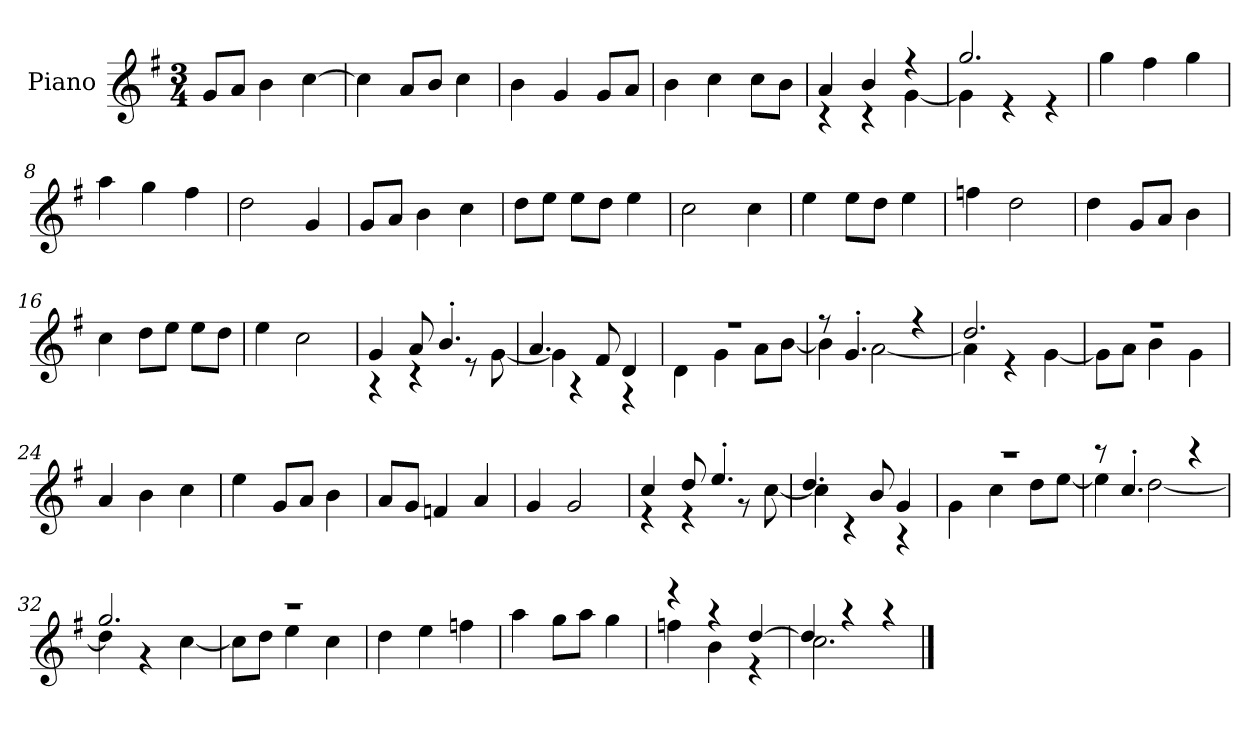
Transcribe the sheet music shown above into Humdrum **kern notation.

**kern
*part1
*staff1
*I"Piano
*I'P-no
*clefG2
*k[f#]
*M3/4
*MM177
=1
8g/L
8a/J
4b\
[4cc\
=2
4cc\]
8a/L
8b/J
4cc\
=3
4b\
4g/
8g/L
8a/J
=4
4b\
4cc\
8cc\L
8b\J
=5
*^
4a/	4r
4b/	4r
4r	[4g\
=6	=6
2.gg/	4g\]
.	4r
.	4r
*v	*v
=7
4gg\
4ff#\
4gg\
=8
4aa\
4gg\
4ff#\
=9
2dd\
4g/
!!LO:LB:g=z
=10
8g/L
8a/J
4b\
4cc\
=11
8dd\L
8ee\J
8ee\L
8dd\J
4ee\
=12
2cc\
4cc\
=13
4ee\
8ee\L
8dd\J
4ee\
=14
4ffn\
2dd\
=15
4dd\
8g/L
8a/J
4b\
=16
4cc\
8dd\L
8ee\J
8ee\L
8dd\J
=17
4ee\
2cc\
=18
*^
4g/	4r
8a/	4r
4.b'/	.
.	8r
.	[8g\
!!LO:LB:g=z	!!
=19	=19
4.a/	4g\]
.	4r
8f#/	.
4d/	4r
=20	=20
2.r	4d\
.	4g\
.	8a\L
.	[8b\J
=21	=21
8r	4b\]
4.g'/	.
.	[2a\
4r	.
=22	=22
2.dd/	4a\]
.	4r
.	[4g\
=23	=23
2.r	8g\L]
.	8a\J
.	4b\
.	4g\
*v	*v
=24
4a/
4b\
4cc\
=25
4ee\
8g/L
8a/J
4b\
=26
8a/L
8g/J
4fn/
4a/
=27
4g/
2g/
!!LO:LB:g=z
=28
*^
4cc/	4r
8dd/	4r
4.ee'/	.
.	8r
.	[8cc\
=29	=29
4.dd/	4cc\]
.	4r
8b/	.
4g/	4r
=30	=30
2.r	4g\
.	4cc\
.	8dd\L
.	[8ee\J
=31	=31
8r	4ee\]
4.cc'/	.
.	[2dd\
4r	.
=32	=32
2.gg/	4dd\]
.	4r
.	[4cc\
=33	=33
2.r	8cc\L]
.	8dd\J
.	4ee\
.	4cc\
*v	*v
=34
4dd\
4ee\
4ffn\
=35
4aa\
8gg\L
8aa\J
4gg\
!!LO:LB:g=z
=36
*^
4r	4ffn\
4r	4b\
[4dd/	4r
=37	=37
4dd/]	2.cc\
4r	.
4r	.
*v	*v
==
*-
